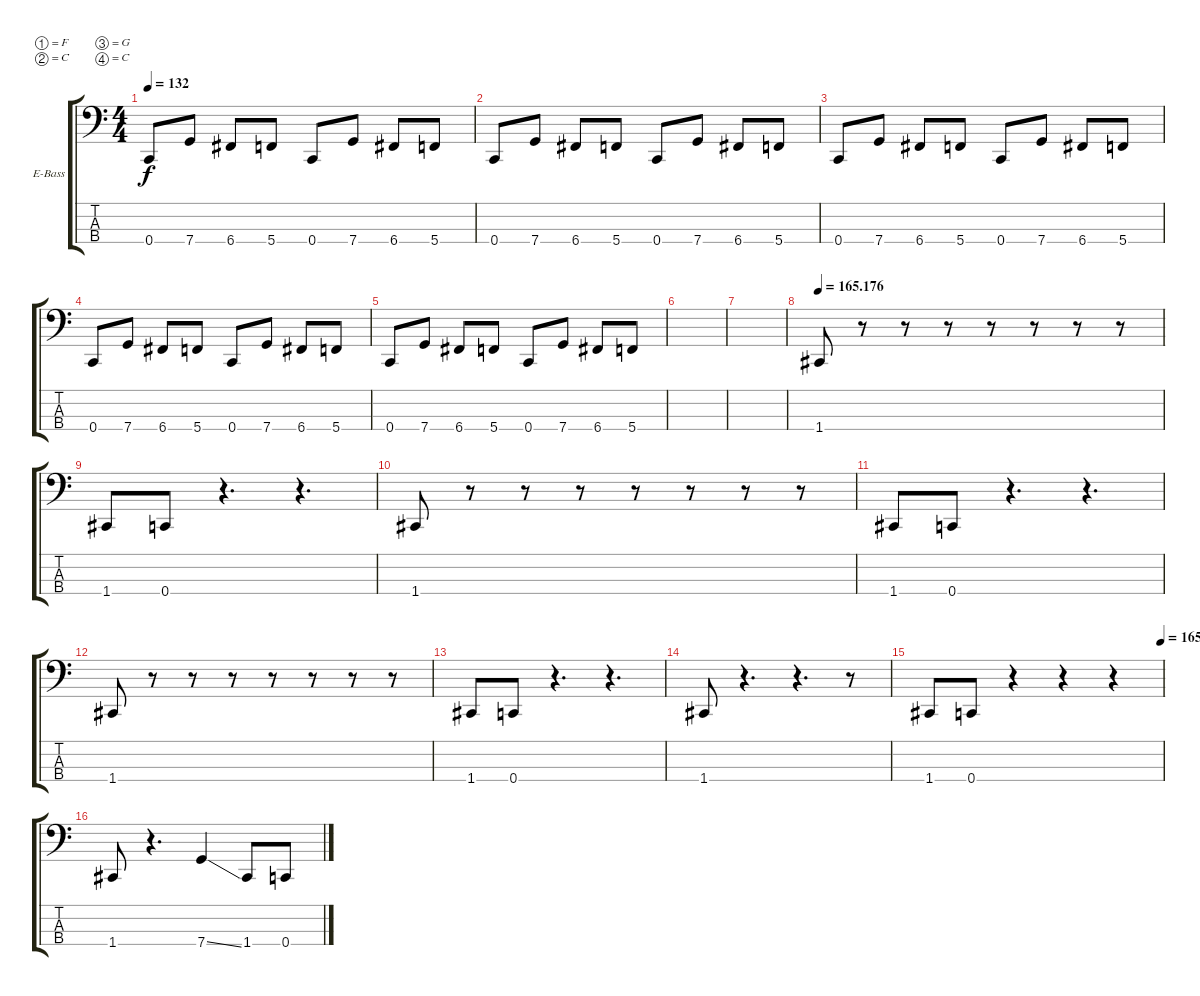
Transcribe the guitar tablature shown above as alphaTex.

\defaultSystemsLayout 4
\bracketExtendMode groupsimilarinstruments
\firstSystemTrackNameOrientation horizontal
\otherSystemsTrackNameOrientation horizontal
\track ("Electric Bass" "E-Bass") {instrument electricbassfinger}
\staff {score tabs}
\tuning (F2 C2 G1 C1)
\ts (4 4)
\tempo 132
\clef f4
\ks c
0.4.8{dy f} 7.4.8 6.4.8 5.4.8 0.4.8 7.4.8 6.4.8 5.4.8 |
0.4.8 7.4.8 6.4.8 5.4.8 0.4.8 7.4.8 6.4.8 5.4.8 |
0.4.8 7.4.8 6.4.8 5.4.8 0.4.8 7.4.8 6.4.8 5.4.8 |
0.4.8 7.4.8 6.4.8 5.4.8 0.4.8 7.4.8 6.4.8 5.4.8 |
0.4.8 7.4.8 6.4.8 5.4.8 0.4.8 7.4.8 6.4.8 5.4.8 |
|
|
\tempo
165.176 1.4.8 r.8 r.8 r.8 r.8 r.8 r.8 r.8 |
1.4.8 0.4.8 r.4{d} r.4{d} |
1.4.8 r.8 r.8 r.8 r.8 r.8 r.8 r.8 |
1.4.8 0.4.8 r.4{d} r.4{d} |
1.4.8 r.8 r.8 r.8 r.8 r.8 r.8 r.8 |
1.4.8 0.4.8 r.4{d} r.4{d} |
1.4.8 r.4{d} r.4{d} r.8 |
\tempo (165 0.99375)
1.4.8 0.4.8 r.4 r.4 r.4 |
1.4.8 r.4{d} 7.4{ss}.4 1.4.8 0.4.8
